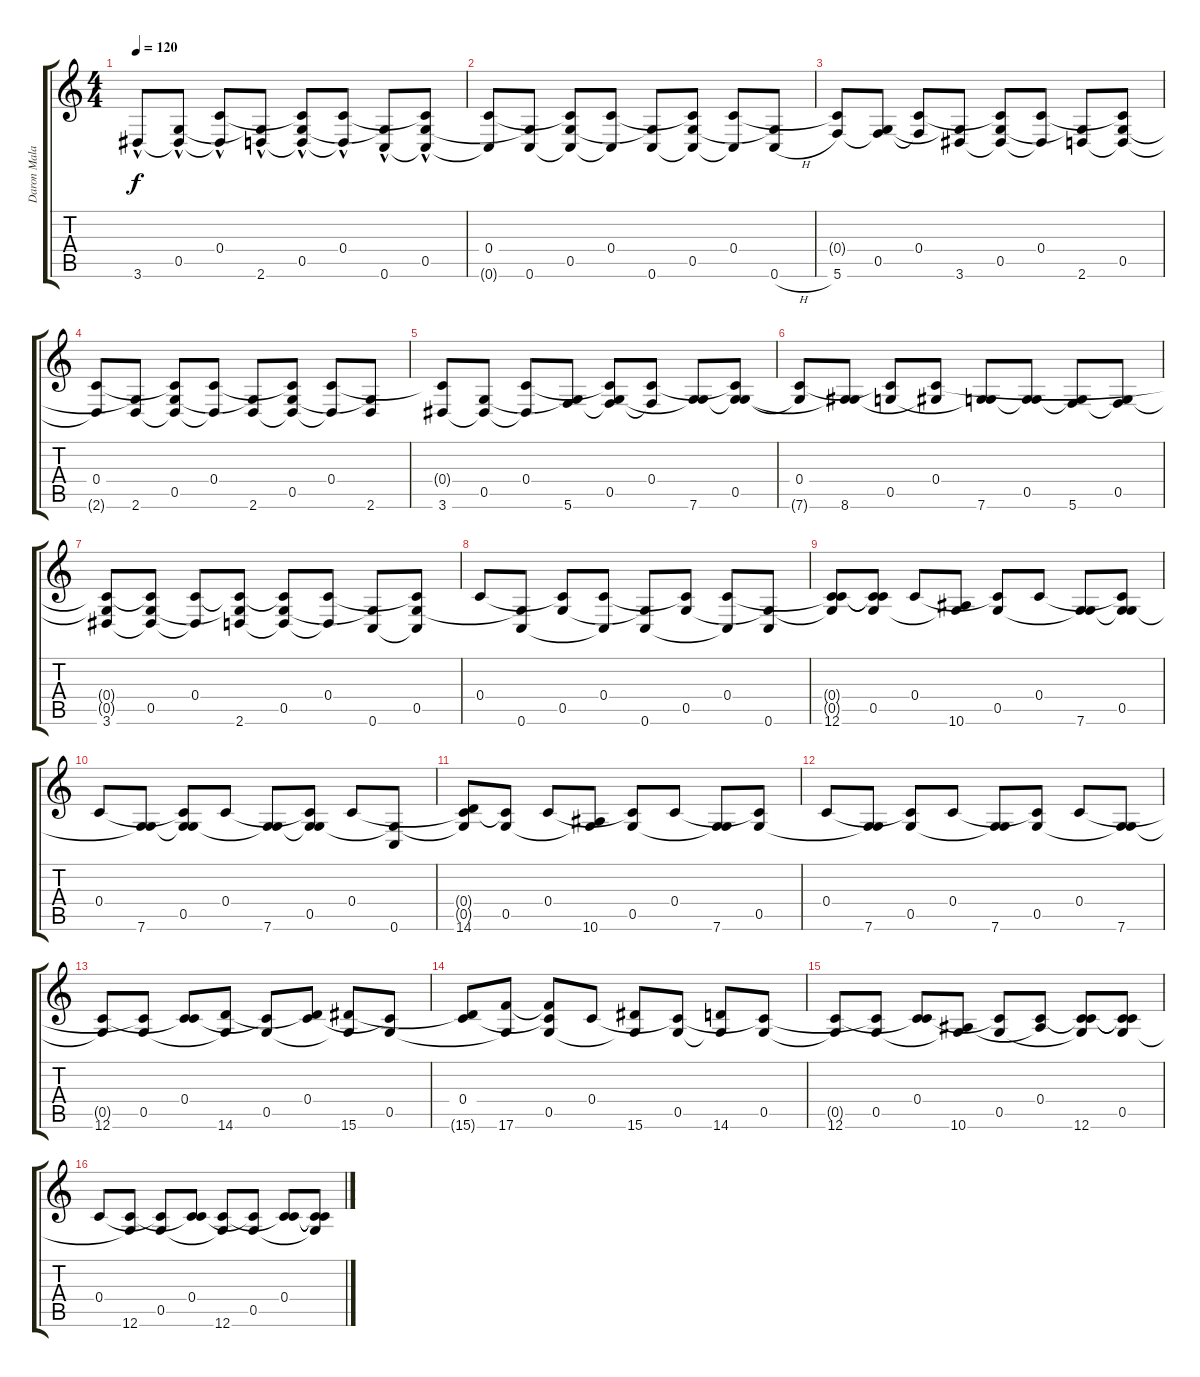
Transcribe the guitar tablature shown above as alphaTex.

\track ("Daron Malakian" "Daron Mala") {instrument electricguitarclean}
\staff {score tabs}
\tuning (Eb4 C4 G3 C3 G2 C2) {hide}
\ts (4 4)
\tempo 120
\clef g2
\ks c
3.6{hac}.8{dy f instrument electricguitarclean} (0.5{hac} 3.6{t}).8 (0.4{hac} 3.6{t}).8 (0.5{t} 2.6{hac}).8 (0.4{t} 0.5{hac} 2.6{t}).8 (0.4{hac} 2.6{t}).8 (0.5{t} 0.6{hac}).8 (0.4{t} 0.5{hac} 0.6{t}).8 |
(0.4 0.6{t}).8 (0.5{t} 0.6).8 (0.4{t} 0.5 0.6{t}).8 (0.4 0.6{t}).8 (0.5{t} 0.6).8 (0.4{t} 0.5 0.6{t}).8 (0.4 0.6{t}).8 (0.5{t} 0.6{h}).8 |
(0.4{t} 5.6).8 (0.5 5.6{t}).8 (0.4 5.6{t}).8 (0.5{t} 3.6).8 (0.4{t} 0.5 3.6{t}).8 (0.4 3.6{t}).8 (0.5{t} 2.6).8 (0.4{t} 0.5 2.6{t}).8 |
(0.4 2.6{t}).8 (0.5{t} 2.6).8 (0.4{t} 0.5 2.6{t}).8 (0.4 2.6{t}).8 (0.5{t} 2.6).8 (0.4{t} 0.5 2.6{t}).8 (0.4 2.6{t}).8 (0.5{t} 2.6).8 |
(0.4{t} 3.6).8 (0.5 3.6{t}).8 (0.4 3.6{t}).8 (0.5{t} 5.6).8 (0.4{t} 0.5 5.6{t}).8 (0.4 5.6{t}).8 (0.5{t} 7.6).8 (0.4{t} 0.5 7.6{t}).8 |
(0.4 7.6{t}).8 (0.5{t} 8.6).8 (0.4{t} 0.5).8 (0.4 8.6{t}).8 (0.5{t} 7.6).8 (0.5 7.6{t}).8 (0.5{t} 5.6).8 (0.5 5.6{t}).8 |
(0.4{t} 0.5{t} 3.6).8 (0.4{t} 0.5 3.6{t}).8 (0.4 3.6{t}).8 (0.4{t} 0.5{t} 2.6).8 (0.4{t} 0.5 2.6{t}).8 (0.4 2.6{t}).8 (0.5{t} 0.6).8 (0.4{t} 0.5 0.6{t}).8 |
0.4.8 (0.5{t} 0.6).8 (0.4{t} 0.5).8 (0.4 0.6{t}).8 (0.5{t} 0.6).8 (0.4{t} 0.5).8 (0.4 0.6{t}).8 (0.5{t} 0.6).8 |
(0.4{t} 0.5{t} 12.6).8 (0.4{t} 0.5 12.6{t}).8 0.4.8 (0.5{t} 10.6).8 (0.4{t} 0.5).8 0.4.8 (0.5{t} 7.6).8 (0.4{t} 0.5 7.6{t}).8 |
0.4.8 (0.5{t} 7.6).8 (0.4{t} 0.5 7.6{t}).8 0.4.8 (0.5{t} 7.6).8 (0.4{t} 0.5 7.6{t}).8 0.4.8 (0.5{t} 0.6).8 |
(0.4{t} 0.5{t} 14.6).8 (0.4{t} 0.5).8 0.4.8 (0.5{t} 10.6).8 (0.4{t} 0.5).8 0.4.8 (0.5{t} 7.6).8 (0.4{t} 0.5).8 |
0.4.8 (0.5{t} 7.6).8 (0.4{t} 0.5).8 0.4.8 (0.5{t} 7.6).8 (0.4{t} 0.5).8 0.4.8 (0.5{t} 7.6).8 |
(0.5{t} 12.6).8 (0.4{t} 0.5).8 (0.4 12.6{t}).8 (0.5{t} 14.6).8 (0.4{t} 0.5).8 (0.4 14.6{t}).8 (0.5{t} 15.6).8 (0.4{t} 0.5).8 |
(0.4 15.6{t}).8 (0.5{t} 17.6).8 (0.4{t} 0.5 17.6{t}).8 0.4.8 (0.5{t} 15.6).8 (0.4{t} 0.5).8 (0.5{t} 14.6).8 (0.4{t} 0.5).8 |
(0.5{t} 12.6).8 (0.4{t} 0.5).8 (0.4 12.6{t}).8 (0.5{t} 10.6).8 (0.4{t} 0.5).8 (0.4 10.6{t}).8 (0.4{t} 0.5{t} 12.6).8 (0.4{t} 0.5 12.6{t}).8 |
0.4.8 (0.5{t} 12.6).8 (0.4{t} 0.5).8 (0.4 12.6{t}).8 (0.5{t} 12.6).8 (0.4{t} 0.5).8 (0.4 12.6{t}).8 (0.4{t} 0.5{t} 12.6{t}).8
